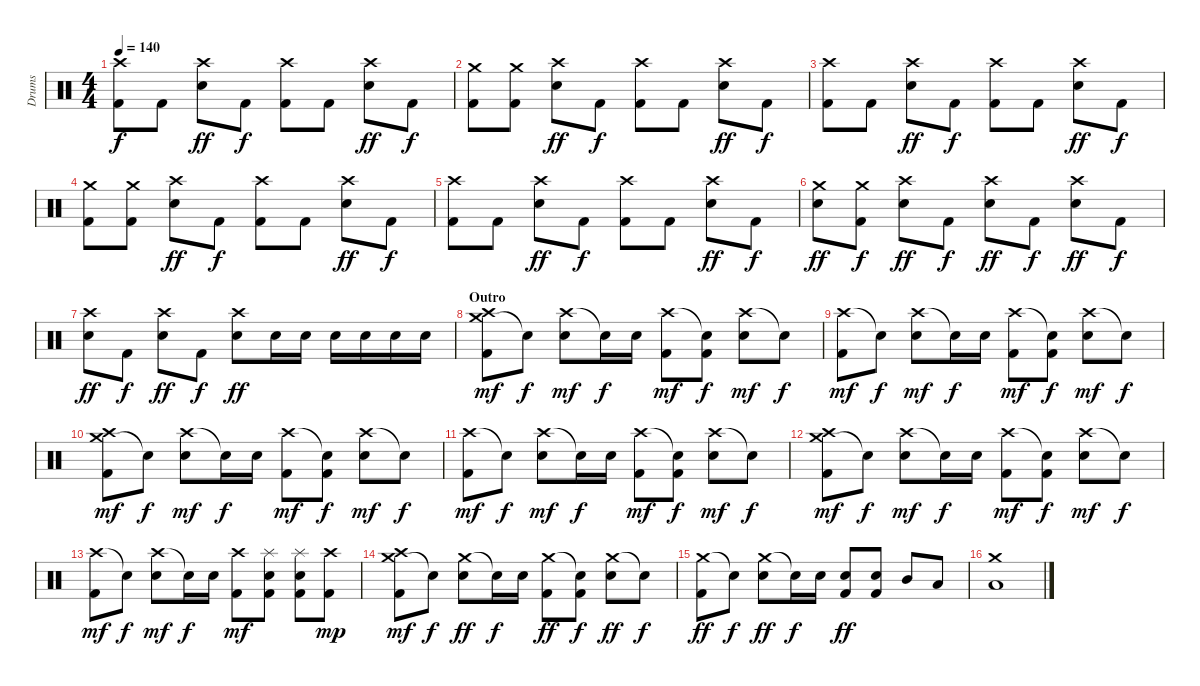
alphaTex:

\track ("Drums" "Drums") {instrument percussion}
\staff {score}
\articulation defaults
\ts (4 4)
\tempo 140
\clef neutral
\ks c
("Crash high (hit)" "Kick (hit) 2").8{dy f} "Kick (hit) 2".8 ("Crash high (hit)" "Electric Snare (hit)").8{dy ff} "Kick (hit) 2".8{dy f} ("Crash high (hit)" "Kick (hit) 2").8 "Kick (hit) 2".8 ("Crash high (hit)" "Electric Snare (hit)").8{dy ff} "Kick (hit) 2".8{dy f} |
("Crash medium (hit)" "Kick (hit) 2").8 ("Crash medium (hit)" "Kick (hit) 2").8 ("Crash high (hit)" "Electric Snare (hit)").8{dy ff} "Kick (hit) 2".8{dy f} ("Crash high (hit)" "Kick (hit) 2").8 "Kick (hit) 2".8 ("Crash high (hit)" "Electric Snare (hit)").8{dy ff} "Kick (hit) 2".8{dy f} |
("Crash high (hit)" "Kick (hit) 2").8 "Kick (hit) 2".8 ("Crash high (hit)" "Electric Snare (hit)").8{dy ff} "Kick (hit) 2".8{dy f} ("Crash high (hit)" "Kick (hit) 2").8 "Kick (hit) 2".8 ("Crash high (hit)" "Electric Snare (hit)").8{dy ff} "Kick (hit) 2".8{dy f} |
("Crash medium (hit)" "Kick (hit) 2").8 ("Crash medium (hit)" "Kick (hit) 2").8 ("Crash high (hit)" "Electric Snare (hit)").8{dy ff} "Kick (hit) 2".8{dy f} ("Crash high (hit)" "Kick (hit) 2").8 "Kick (hit) 2".8 ("Crash high (hit)" "Electric Snare (hit)").8{dy ff} "Kick (hit) 2".8{dy f} |
("Crash high (hit)" "Kick (hit) 2").8 "Kick (hit) 2".8 ("Crash high (hit)" "Electric Snare (hit)").8{dy ff} "Kick (hit) 2".8{dy f} ("Crash high (hit)" "Kick (hit) 2").8 "Kick (hit) 2".8 ("Crash high (hit)" "Electric Snare (hit)").8{dy ff} "Kick (hit) 2".8{dy f} |
("Crash medium (hit)" "Electric Snare (hit)").8{dy ff} ("Crash medium (hit)" "Kick (hit) 2").8{dy f} ("Crash high (hit)" "Electric Snare (hit)").8{dy ff} "Kick (hit) 2".8{dy f} ("Crash high (hit)" "Electric Snare (hit)").8{dy ff} "Kick (hit) 2".8{dy f} ("Crash high (hit)" "Electric Snare (hit)").8{dy ff} "Kick (hit) 2".8{dy f} |
("Crash high (hit)" "Electric Snare (hit)").8{dy ff} "Kick (hit) 2".8{dy f} ("Crash high (hit)" "Electric Snare (hit)").8{dy ff} "Kick (hit) 2".8{dy f} ("Crash high (hit)" "Electric Snare (hit)").8{dy ff} "Electric Snare (hit)".16 "Electric Snare (hit)".16 "Electric Snare (hit)".16 "Electric Snare (hit)".16 "Electric Snare (hit)".16 "Electric Snare (hit)".16 |
\section ("" "Outro")
("Crash medium (hit)" "Crash high (hit)" "Kick (hit) 2").8{dy mf} "Snare (hit)"{t}.8{dy f} ("Crash high (hit)" "Electric Snare (hit)").8{dy mf} "Snare (hit)"{t}.16{dy f} "Electric Snare (hit)".16 ("Crash high (hit)" "Kick (hit) 2").8{dy mf} ("Snare (hit)"{t} "Kick (hit) 2").8{dy f} ("Crash high (hit)" "Electric Snare (hit)").8{dy mf} "Snare (hit)"{t}.8{dy f} |
("Crash high (hit)" "Kick (hit) 2").8{dy mf} "Snare (hit)"{t}.8{dy f} ("Crash high (hit)" "Electric Snare (hit)").8{dy mf} "Snare (hit)"{t}.16{dy f} "Electric Snare (hit)".16 ("Crash high (hit)" "Kick (hit) 2").8{dy mf} ("Snare (hit)"{t} "Kick (hit) 2").8{dy f} ("Crash high (hit)" "Electric Snare (hit)").8{dy mf} "Snare (hit)"{t}.8{dy f} |
("Crash medium (hit)" "Crash high (hit)" "Kick (hit) 2").8{dy mf} "Snare (hit)"{t}.8{dy f} ("Crash high (hit)" "Electric Snare (hit)").8{dy mf} "Snare (hit)"{t}.16{dy f} "Electric Snare (hit)".16 ("Crash high (hit)" "Kick (hit) 2").8{dy mf} ("Snare (hit)"{t} "Kick (hit) 2").8{dy f} ("Crash high (hit)" "Electric Snare (hit)").8{dy mf} "Snare (hit)"{t}.8{dy f} |
("Crash high (hit)" "Kick (hit) 2").8{dy mf} "Snare (hit)"{t}.8{dy f} ("Crash high (hit)" "Electric Snare (hit)").8{dy mf} "Snare (hit)"{t}.16{dy f} "Electric Snare (hit)".16 ("Crash high (hit)" "Kick (hit) 2").8{dy mf} ("Snare (hit)"{t} "Kick (hit) 2").8{dy f} ("Crash high (hit)" "Electric Snare (hit)").8{dy mf} "Snare (hit)"{t}.8{dy f} |
("Crash medium (hit)" "Crash high (hit)" "Kick (hit) 2").8{dy mf} "Snare (hit)"{t}.8{dy f} ("Crash high (hit)" "Electric Snare (hit)").8{dy mf} "Snare (hit)"{t}.16{dy f} "Electric Snare (hit)".16 ("Crash high (hit)" "Kick (hit) 2").8{dy mf} ("Snare (hit)"{t} "Kick (hit) 2").8{dy f} ("Crash high (hit)" "Electric Snare (hit)").8{dy mf} "Snare (hit)"{t}.8{dy f} |
("Crash high (hit)" "Kick (hit) 2").8{dy mf} "Snare (hit)"{t}.8{dy f} ("Crash high (hit)" "Electric Snare (hit)").8{dy mf} "Snare (hit)"{t}.16{dy f} "Electric Snare (hit)".16 ("Crash high (hit)" "Kick (hit) 2").8{dy mf} ("Splash (hit)" "Electric Snare (hit)" "Kick (hit) 2").8 ("Splash (hit)" "Electric Snare (hit)" "Kick (hit) 2").8 ("Crash high (hit)" "Kick (hit) 2").8{dy mp} |
("Crash medium (hit)" "Crash high (hit)" "Kick (hit) 2").8{dy mf} "Snare (hit)"{t}.8{dy f} ("Crash medium (hit)" "Electric Snare (hit)").8{dy ff} "Snare (hit)"{t}.16{dy f} "Electric Snare (hit)".16 ("Crash medium (hit)" "Kick (hit) 2").8{dy ff} ("Snare (hit)"{t} "Kick (hit) 2").8{dy f} ("Crash medium (hit)" "Electric Snare (hit)").8{dy ff} "Snare (hit)"{t}.8{dy f} |
("Crash medium (hit)" "Kick (hit) 2").8{dy ff} "Snare (hit)"{t}.8{dy f} ("Crash medium (hit)" "Electric Snare (hit)").8{dy ff} "Snare (hit)"{t}.16{dy f} "Electric Snare (hit)".16 ("Electric Snare (hit)" "Kick (hit) 2").8{dy ff} ("Electric Snare (hit)" "Kick (hit) 2").8 "Mid Tom (hit)".8 "Low Tom (hit)".8 |
("Crash medium (hit)" "Low Floor Tom (hit)").1
